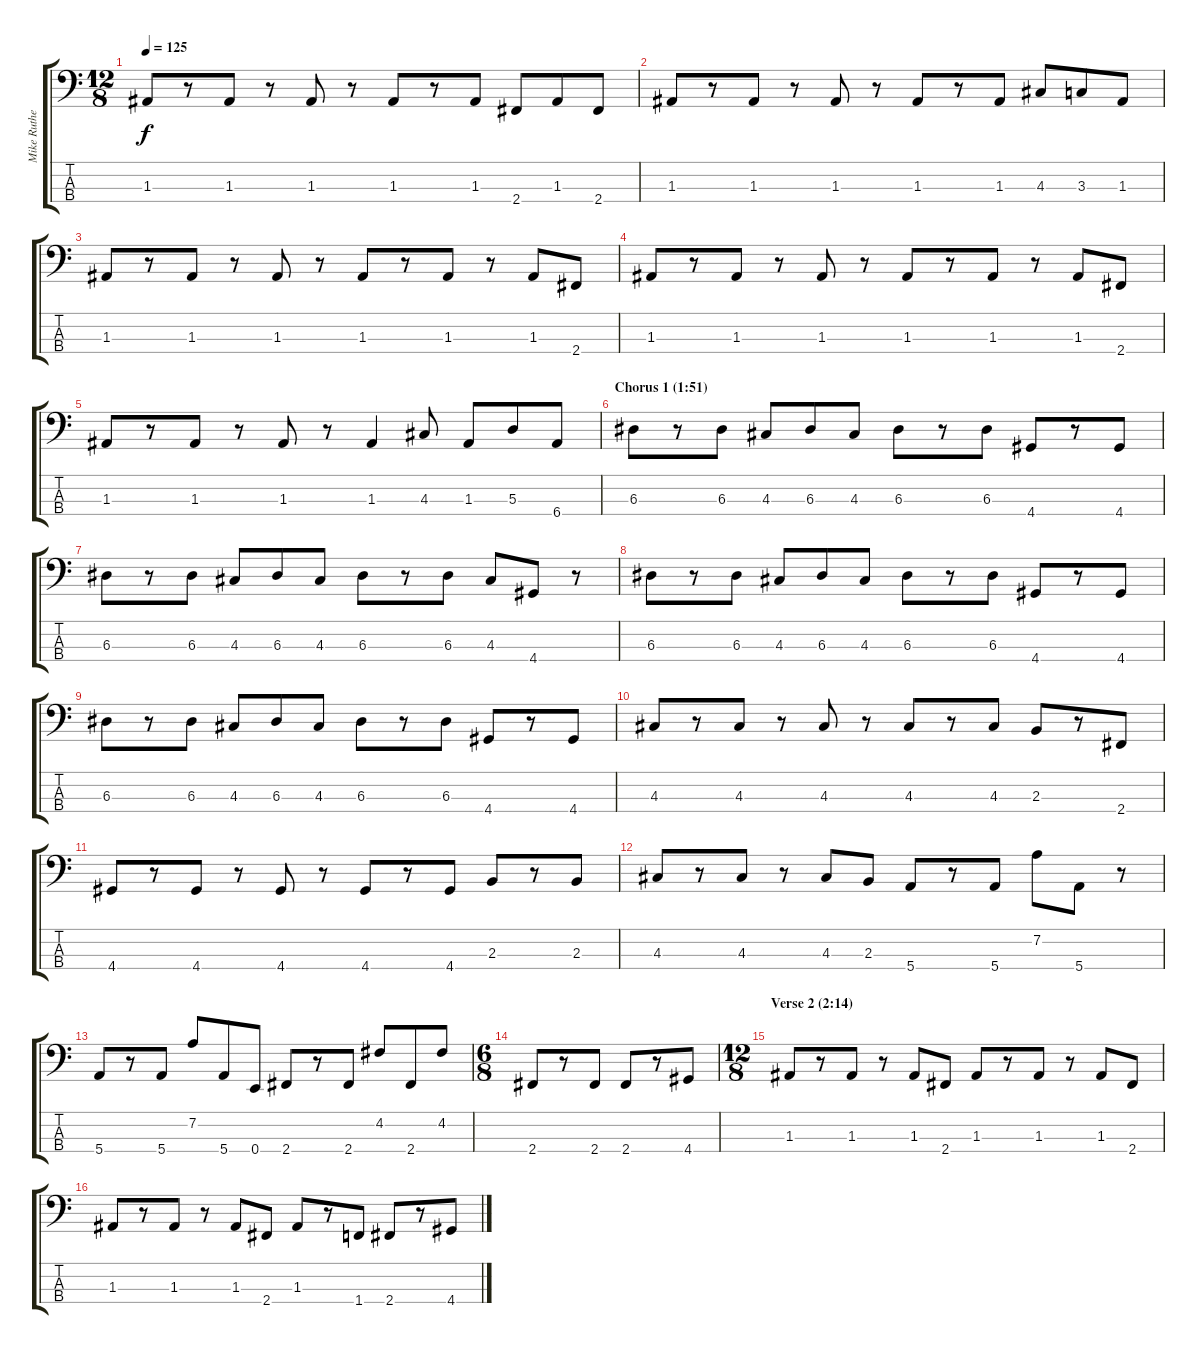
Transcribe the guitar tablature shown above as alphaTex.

\track ("Mike Rutherford (bass)" "Mike Ruthe") {instrument electricbassfinger}
\staff {score tabs}
\tuning (G2 D2 A1 E1) {hide}
\ts (12 8)
\tempo 125
\clef f4
\ks c
1.3.8{dy f} r.8 1.3.8 r.8 1.3.8 r.8 1.3.8 r.8 1.3.8 2.4.8 1.3.8 2.4.8 |
1.3.8 r.8 1.3.8 r.8 1.3.8 r.8 1.3.8 r.8 1.3.8 4.3.8 3.3.8 1.3.8 |
1.3.8 r.8 1.3.8 r.8 1.3.8 r.8 1.3.8 r.8 1.3.8 r.8 1.3.8 2.4.8 |
1.3.8 r.8 1.3.8 r.8 1.3.8 r.8 1.3.8 r.8 1.3.8 r.8 1.3.8 2.4.8 |
1.3.8 r.8 1.3.8 r.8 1.3.8 r.8 1.3.4 4.3.8 1.3.8 5.3.8 6.4.8 |
\section ("" "Chorus 1 (1:51)")
6.3.8 r.8 6.3.8 4.3.8 6.3.8 4.3.8 6.3.8 r.8 6.3.8 4.4.8 r.8 4.4.8 |
6.3.8 r.8 6.3.8 4.3.8 6.3.8 4.3.8 6.3.8 r.8 6.3.8 4.3.8 4.4.8 r.8 |
6.3.8 r.8 6.3.8 4.3.8 6.3.8 4.3.8 6.3.8 r.8 6.3.8 4.4.8 r.8 4.4.8 |
6.3.8 r.8 6.3.8 4.3.8 6.3.8 4.3.8 6.3.8 r.8 6.3.8 4.4.8 r.8 4.4.8 |
4.3.8 r.8 4.3.8 r.8 4.3.8 r.8 4.3.8 r.8 4.3.8 2.3.8 r.8 2.4.8 |
4.4.8 r.8 4.4.8 r.8 4.4.8 r.8 4.4.8 r.8 4.4.8 2.3.8 r.8 2.3.8 |
4.3.8 r.8 4.3.8 r.8 4.3.8 2.3.8 5.4.8 r.8 5.4.8 7.2.8 5.4.8 r.8 |
5.4.8 r.8 5.4.8 7.2.8 5.4.8 0.4.8 2.4.8 r.8 2.4.8 4.2.8 2.4.8 4.2.8 |
\ts (6 8)
2.4.8 r.8 2.4.8 2.4.8 r.8 4.4.8 |
\ts (12 8)
\section ("" "Verse 2 (2:14)")
1.3.8 r.8 1.3.8 r.8 1.3.8 2.4.8 1.3.8 r.8 1.3.8 r.8 1.3.8 2.4.8 |
1.3.8 r.8 1.3.8 r.8 1.3.8 2.4.8 1.3.8 r.8 1.4.8 2.4.8 r.8 4.4.8
